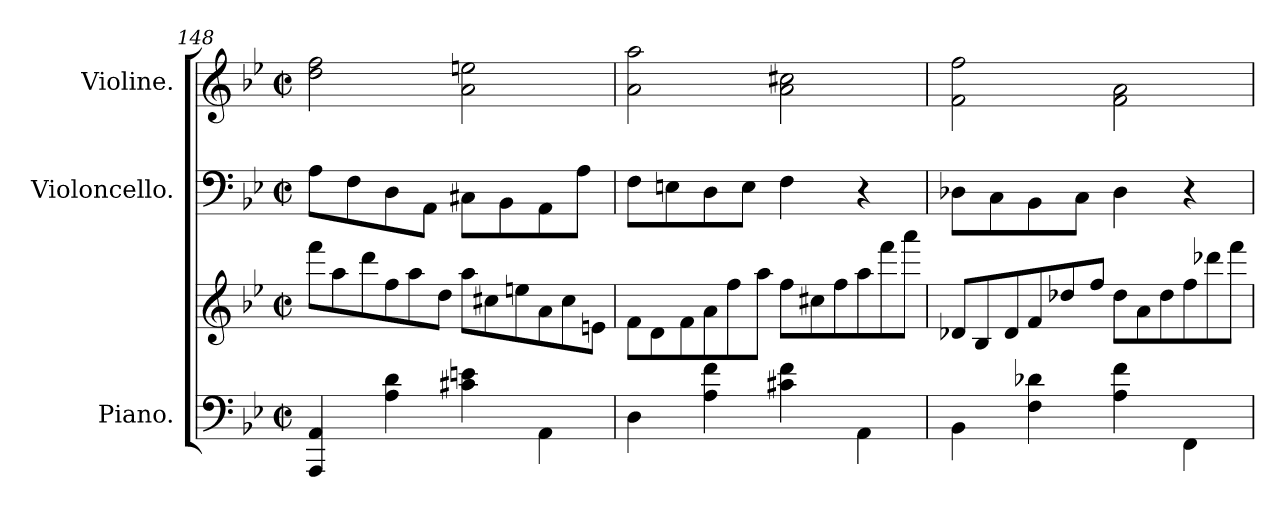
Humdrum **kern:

**kern	**kern	**kern	**kern
*part3	*part3	*part2	*part1
*staff4	*staff3	*staff2	*staff1
*I"Piano.	*	*I"Violoncello.	*I"Violine.
*	*	*I'vlc	*I'vl
*clefF4	*clefG2	*clefF4	*clefG2
*k[b-e-]	*k[b-e-]	*k[b-e-]	*k[b-e-]
*g:	*g:	*g:	*g:
*M2/2	*M2/2	*M2/2	*M2/2
*met(c|)	*met(c|)	*met(c|)	*met(c|)
*	*Xtuplet	*	*
=148	=148	=148	=148
4AAA/ 4AA/	12fff\L	8A\L	2dd\ 2ff\
.	12aa\	.	.
.	.	8F\	.
.	12ddd\	.	.
4A\ 4d\	12ff\	8D\	.
.	12aa\	.	.
.	.	8AA\J	.
.	12dd\J	.	.
4c#X\ 4en\	12aa\L	8C#X\L	2a\ 2een\
.	12cc#X\	.	.
.	.	8BB-\	.
.	12een\	.	.
4AA\	12a\	8AA\	.
.	12cc#\	.	.
.	.	8A\J	.
.	12en\J	.	.
=149	=149	=149	=149
4D\	12f\L	8F\L	2a\ 2aa\
.	12d\	.	.
.	.	8En\	.
.	12f\	.	.
4A\ 4f\	12a\	8D\	.
.	12ff\	.	.
.	.	8E\J	.
.	12aa\J	.	.
4c#X\ 4f\	12ff\L	4F\	2a\ 2cc#X\
.	12cc#X\	.	.
.	12ff\	.	.
4AA\	12aa\	4r	.
.	12fff\	.	.
.	12aaa\J	.	.
=150	=150	=150	=150
4BB-\	12d-X/L	8D-X\L	2f\ 2ff\
.	12B-/	.	.
.	.	8C\	.
.	12d-/	.	.
4F\ 4d-X\	12f/	8BB-\	.
.	12dd-X/	.	.
.	.	8C\J	.
.	12ff/J	.	.
4A\ 4f\	12dd-\L	4D-\	2f\ 2a\
.	12a\	.	.
.	12dd-\	.	.
4FF\	12ff\	4r	.
.	12ddd-X\	.	.
.	12fff\J	.	.
=	=	=	=
*-	*-	*-	*-
